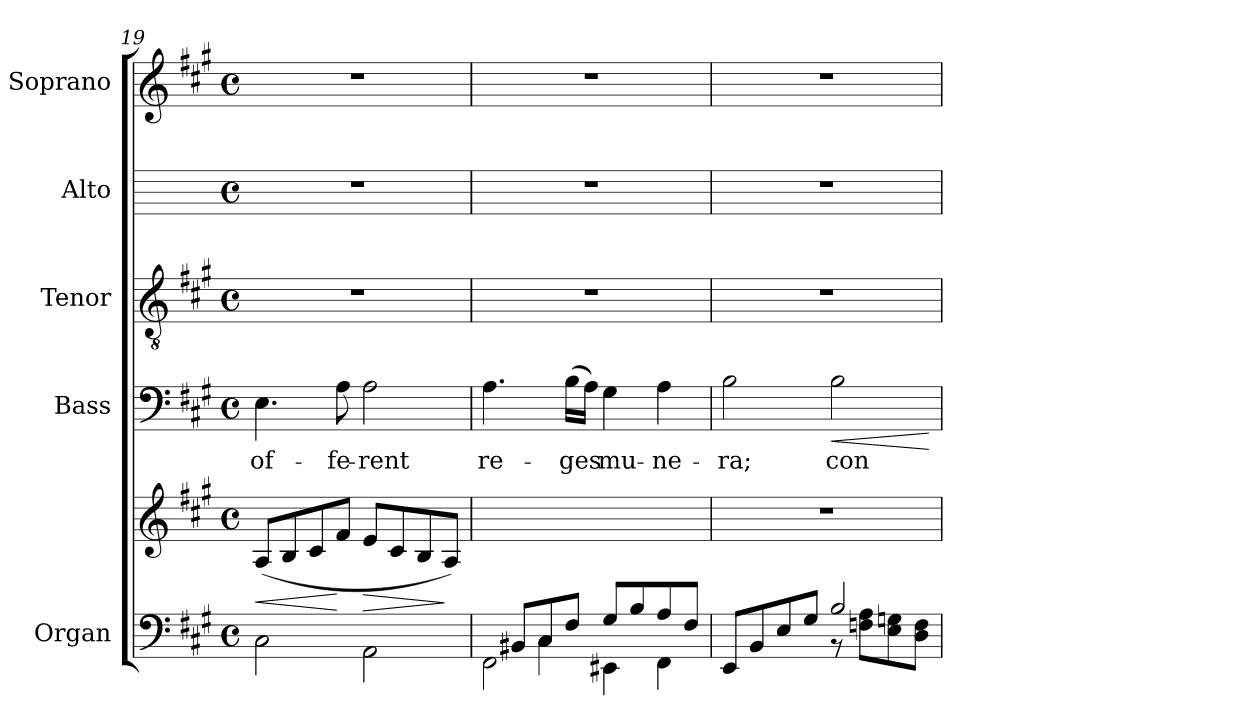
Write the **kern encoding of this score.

**kern	**kern	**dynam	**kern	**text	**dynam	**kern	**kern	**kern
*part5	*part5	*part5	*part4	*part4	*part4	*part3	*part2	*part1
*staff6	*staff5	*staff5/6	*staff4	*staff4	*staff4	*staff3	*staff2	*staff1
*I"Organ	*	*	*I"Bass	*	*	*I"Tenor	*I"Alto	*I"Soprano
*	*	*	*I'B	*	*	*I'T	*I'A	*I'S
*clefF4	*clefG2	*	*clefF4	*	*	*clefGv2	*	*clefG2
*k[f#c#g#]	*k[f#c#g#]	*	*k[f#c#g#]	*	*	*k[f#c#g#]	*	*k[f#c#g#]
*A:	*A:	*	*A:	*	*	*A:	*	*A:
*M4/4	*M4/4	*	*M4/4	*	*	*M4/4	*M4/4	*M4/4
*met(c)	*met(c)	*	*met(c)	*	*	*met(c)	*met(c)	*met(c)
=19	=19	=19	=19	=19	=19	=19	=19	=19
*^	*	*	*	*	*	*	*	*
!	!	!	!LO:HP:b	!	!LO:LY:b	!	!	!	!
1ryy	2C#	(<8AL	<	4.E	of-	.	1r	1r	1r
.	.	8B	.	.	.	.	.	.	.
.	.	8c#	.	.	.	.	.	.	.
!	!	!	!	!	!LO:LY:b	!	!	!	!
.	.	8f#J	[	8A	-fe-	.	.	.	.
!	!	!	!LO:HP:b	!	!LO:LY:b	!	!	!	!
.	2AA	8eL	>	2A	-rent	.	.	.	.
.	.	8c#	.	.	.	.	.	.	.
.	.	8B	.	.	.	.	.	.	.
.	.	8AJ)	]	.	.	.	.	.	.
=20	=20	=20	=20	=20	=20	=20	=20	=20	=20
*	*^	*	*	*	*	*	*	*	*
!	!	!	!	!	!	!LO:LY:b	!	!	!	!
8ryy	4ryy	2FF#\	8ryy	.	4.A	re-	.	1r	1r	1r
8BB#X/L	.	.	2..ryy	.	.	.	.	.	.	.
8C#/	4C#\	.	.	.	.	.	.	.	.	.
!	!	!	!	!	!	!LO:LY:b	!	!	!	!
8F#/J	.	.	.	.	(>16BLL	-ges	.	.	.	.
.	.	.	.	.	16AJJ)	.	.	.	.	.
!	!	!	!	!	!	!LO:LY:b	!	!	!	!
8G#/L	2ryy	4EE#X\	.	.	4G#	mu-	.	.	.	.
8B/	.	.	.	.	.	.	.	.	.	.
!	!	!	!	!	!	!LO:LY:b	!	!	!	!
8A/	.	4FF#\	.	.	4A	-ne-	.	.	.	.
8F#/J	.	.	.	.	.	.	.	.	.	.
*	*v	*v	*	*	*	*	*	*	*	*
=21	=21	=21	=21	=21	=21	=21	=21	=21	=21
!	!	!	!	!	!LO:LY:b	!	!	!	!
8EE/L	2ryy	1r	.	2B	-ra;	.	1r	1r	1r
8BB/	.	.	.	.	.	.	.	.	.
8E/	.	.	.	.	.	.	.	.	.
8G#/J	.	.	.	.	.	.	.	.	.
!	!	!	!	!	!LO:LY:b	!LO:HP:b	!	!	!
2B/	8r	.	.	2B	con-	<	.	.	.
.	8Fn 8AL	.	.	.	.	.	.	.	.
.	8E 8Gn	.	.	.	.	.	.	.	.
.	8D 8FJ	.	.	.	.	.	.	.	.
*v	*v	*	*	*	*	*	*	*	*
.	.	.	.	.	[	.	.	.
=	=	=	=	=	=	=	=	=
*-	*-	*-	*-	*-	*-	*-	*-	*-
